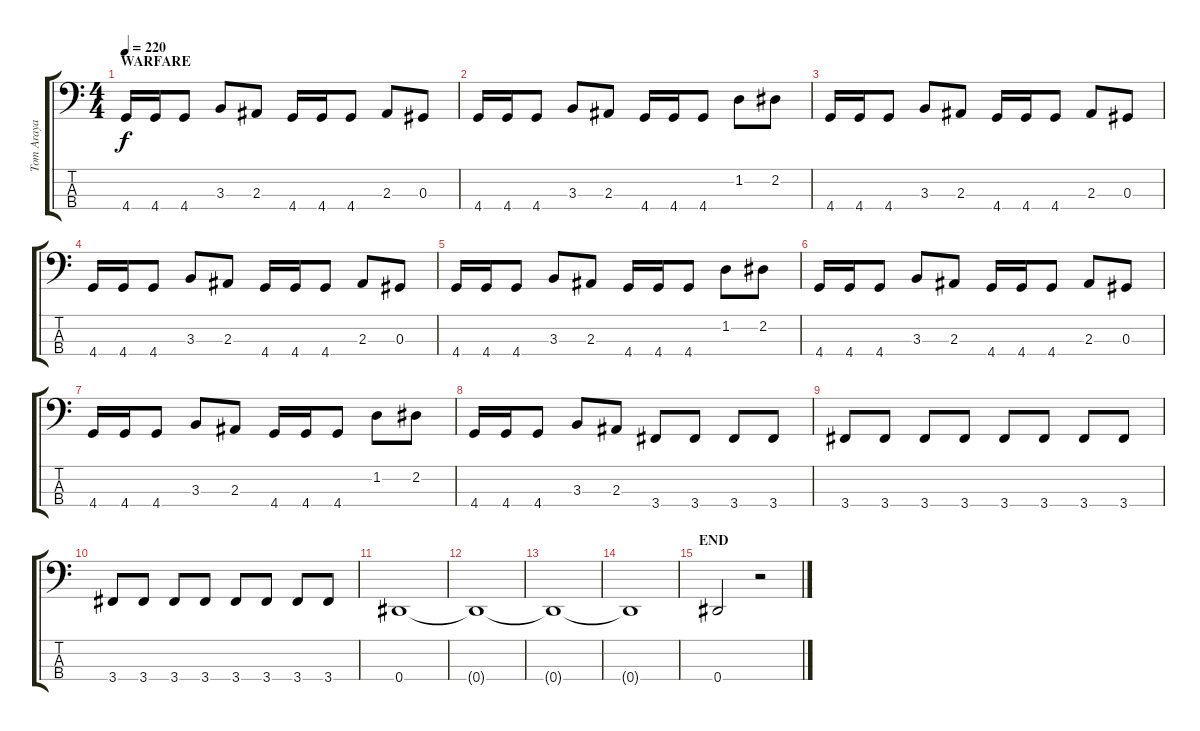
\track ("Tom Araya" "Tom Araya") {instrument electricbassfinger}
\staff {score tabs}
\tuning (Gb2 Db2 Ab1 Eb1) {hide}
\ts (4 4)
\section ("" "WARFARE")
\tempo 220
\clef f4
\ks c
4.4.16{dy f} 4.4.16 4.4.8 3.3.8 2.3.8 4.4.16 4.4.16 4.4.8 2.3.8 0.3.8 |
4.4.16 4.4.16 4.4.8 3.3.8 2.3.8 4.4.16 4.4.16 4.4.8 1.2.8 2.2.8 |
4.4.16 4.4.16 4.4.8 3.3.8 2.3.8 4.4.16 4.4.16 4.4.8 2.3.8 0.3.8 |
4.4.16 4.4.16 4.4.8 3.3.8 2.3.8 4.4.16 4.4.16 4.4.8 2.3.8 0.3.8 |
4.4.16 4.4.16 4.4.8 3.3.8 2.3.8 4.4.16 4.4.16 4.4.8 1.2.8 2.2.8 |
4.4.16 4.4.16 4.4.8 3.3.8 2.3.8 4.4.16 4.4.16 4.4.8 2.3.8 0.3.8 |
4.4.16 4.4.16 4.4.8 3.3.8 2.3.8 4.4.16 4.4.16 4.4.8 1.2.8 2.2.8 |
4.4.16 4.4.16 4.4.8 3.3.8 2.3.8 3.4.8 3.4.8 3.4.8 3.4.8 |
3.4.8 3.4.8 3.4.8 3.4.8 3.4.8 3.4.8 3.4.8 3.4.8 |
3.4.8 3.4.8 3.4.8 3.4.8 3.4.8 3.4.8 3.4.8 3.4.8 |
0.4.1 |
0.4{t}.1 |
0.4{t}.1 |
0.4{t}.1 |
\section ("" "END")
0.4.2 r.2
